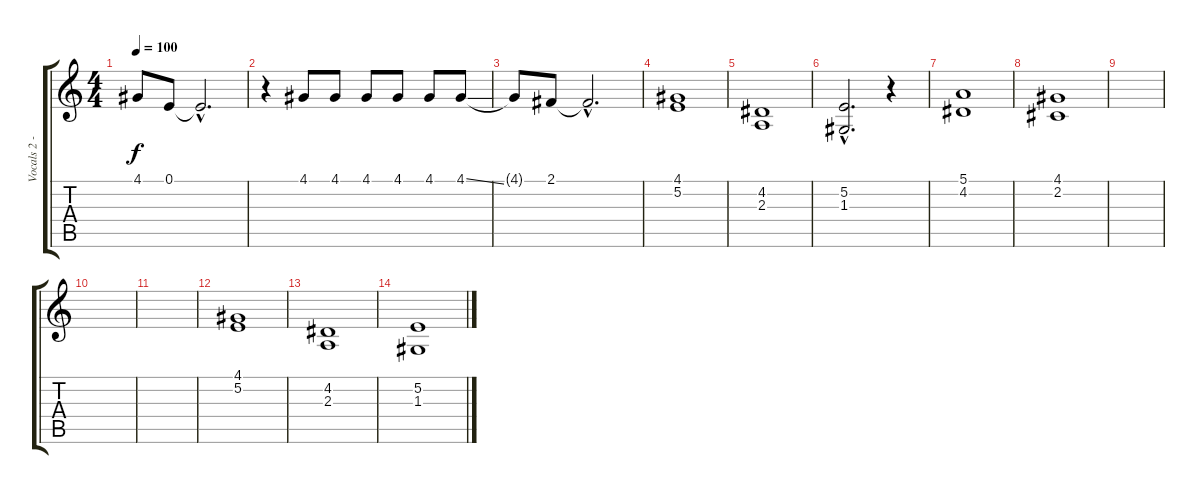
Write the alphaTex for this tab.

\track ("Vocals 2 - John F,  Josh K" "Vocals 2 -") {instrument recorder}
\staff {score tabs}
\tuning (E4 B3 G3 D3 A2 E2) {hide}
\ts (4 4)
\tempo 100
\clef g2
\ks c
4.1{t}.8{dy f} 0.1.8 0.1{hac t}.2{d} |
r.4 4.1.8 4.1.8 4.1.8 4.1.8 4.1.8 4.1{ss}.8 |
4.1{t}.8 2.1.8 2.1{hac t}.2{d} |
(4.1 5.2).1 |
(4.2 2.3).1 |
(5.2{hac} 1.3{hac}).2{d} r.4 |
(5.1 4.2).1 |
(4.1 2.2).1 |
|
|
|
(4.1 5.2).1 |
(4.2 2.3).1 |
(5.2 1.3).1
